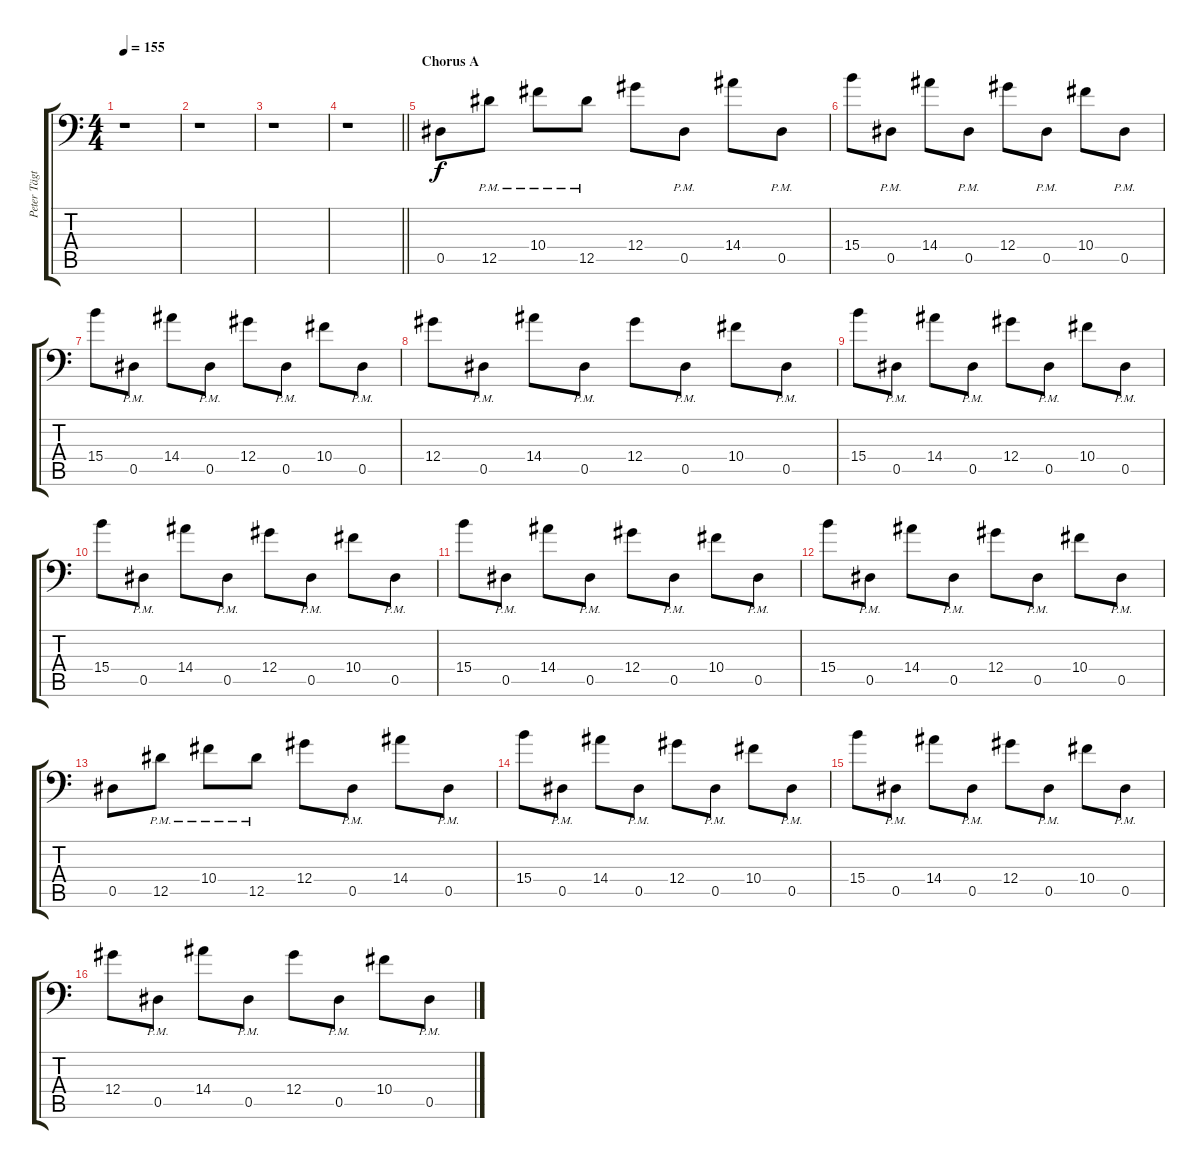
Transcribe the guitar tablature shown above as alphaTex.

\track ("Peter Tägtgren (Lead 2)" "Peter Tägt") {instrument overdrivenguitar}
\staff {score tabs}
\tuning (Bb3 F3 Db3 Ab2 Eb2 Bb1) {hide}
\ts (4 4)
\tempo 155
\clef f4
\ks c
r.1{dy f} |
r.1 |
r.1 |
\barLineRight lightlight
r.1 |
\section ("" "Chorus A")
0.5.8 12.5{pm}.8 10.4{pm}.8 12.5{pm}.8 12.4.8 0.5{pm}.8 14.4.8 0.5{pm}.8 |
15.4.8 0.5{pm}.8 14.4.8 0.5{pm}.8 12.4.8 0.5{pm}.8 10.4.8 0.5{pm}.8 |
15.4.8 0.5{pm}.8 14.4.8 0.5{pm}.8 12.4.8 0.5{pm}.8 10.4.8 0.5{pm}.8 |
12.4.8 0.5{pm}.8 14.4.8 0.5{pm}.8 12.4.8 0.5{pm}.8 10.4.8 0.5{pm}.8 |
15.4.8 0.5{pm}.8 14.4.8 0.5{pm}.8 12.4.8 0.5{pm}.8 10.4.8 0.5{pm}.8 |
15.4.8 0.5{pm}.8 14.4.8 0.5{pm}.8 12.4.8 0.5{pm}.8 10.4.8 0.5{pm}.8 |
15.4.8 0.5{pm}.8 14.4.8 0.5{pm}.8 12.4.8 0.5{pm}.8 10.4.8 0.5{pm}.8 |
15.4.8 0.5{pm}.8 14.4.8 0.5{pm}.8 12.4.8 0.5{pm}.8 10.4.8 0.5{pm}.8 |
0.5.8 12.5{pm}.8 10.4{pm}.8 12.5{pm}.8 12.4.8 0.5{pm}.8 14.4.8 0.5{pm}.8 |
15.4.8 0.5{pm}.8 14.4.8 0.5{pm}.8 12.4.8 0.5{pm}.8 10.4.8 0.5{pm}.8 |
15.4.8 0.5{pm}.8 14.4.8 0.5{pm}.8 12.4.8 0.5{pm}.8 10.4.8 0.5{pm}.8 |
12.4.8 0.5{pm}.8 14.4.8 0.5{pm}.8 12.4.8 0.5{pm}.8 10.4.8 0.5{pm}.8
